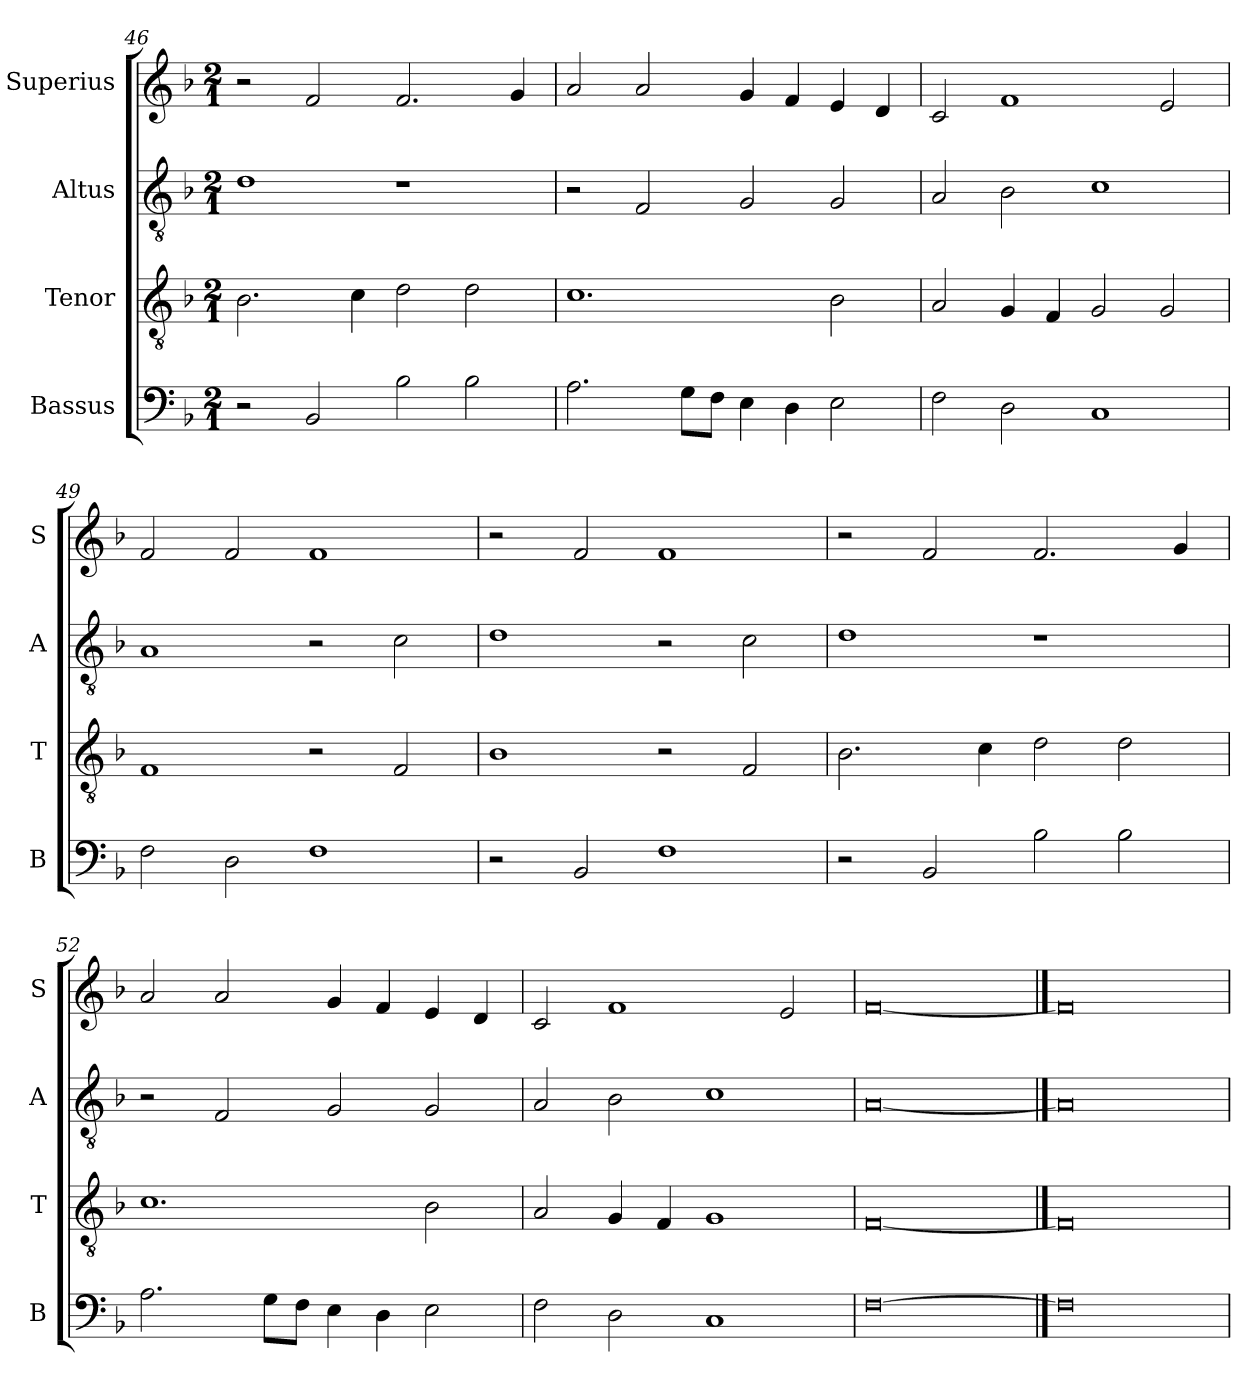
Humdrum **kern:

**kern	**kern	**kern	**kern
*part4	*part3	*part2	*part1
*staff4	*staff3	*staff2	*staff1
*I"Bassus	*I"Tenor	*I"Altus	*I"Superius
*I'B	*I'T	*I'A	*I'S
*clefF4	*clefGv2	*clefGv2	*clefG2
*k[b-]	*k[b-]	*k[b-]	*k[b-]
*F:	*F:	*F:	*F:
*M2/1	*M2/1	*M2/1	*M2/1
=46	=46	=46	=46
2r	2.B-	1d	2r
2BB-	.	.	2f
.	4c	.	.
2B-	2d	1r	2.f
2B-	2d	.	.
.	.	.	4g
=47	=47	=47	=47
2.A	1.c	2r	2a
.	.	2F	2a
8GL	.	.	.
8FJ	.	.	.
4E	.	2G	4g
4D	.	.	4f
2E	2B-	2G	4e
.	.	.	4d
=48	=48	=48	=48
2F	2A	2A	2c
2D	4G	2B-	1f
.	4F	.	.
1C	2G	1c	.
.	2G	.	2e
=49	=49	=49	=49
2F	1F	1A	2f
2D	.	.	2f
1F	2r	2r	1f
.	2F	2c	.
=50	=50	=50	=50
2r	1B-	1d	2r
2BB-	.	.	2f
1F	2r	2r	1f
.	2F	2c	.
=51	=51	=51	=51
2r	2.B-	1d	2r
2BB-	.	.	2f
.	4c	.	.
2B-	2d	1r	2.f
2B-	2d	.	.
.	.	.	4g
=52	=52	=52	=52
2.A	1.c	2r	2a
.	.	2F	2a
8GL	.	.	.
8FJ	.	.	.
4E	.	2G	4g
4D	.	.	4f
2E	2B-	2G	4e
.	.	.	4d
=53	=53	=53	=53
2F	2A	2A	2c
2D	4G	2B-	1f
.	4F	.	.
1C	1G	1c	.
.	.	.	2e
=54	=54	=54	=54
[0F	[0F	[0A	[0f
==55	==55	==55	==55
0F]	0F]	0A]	0f]
=	=	=	=
*-	*-	*-	*-
